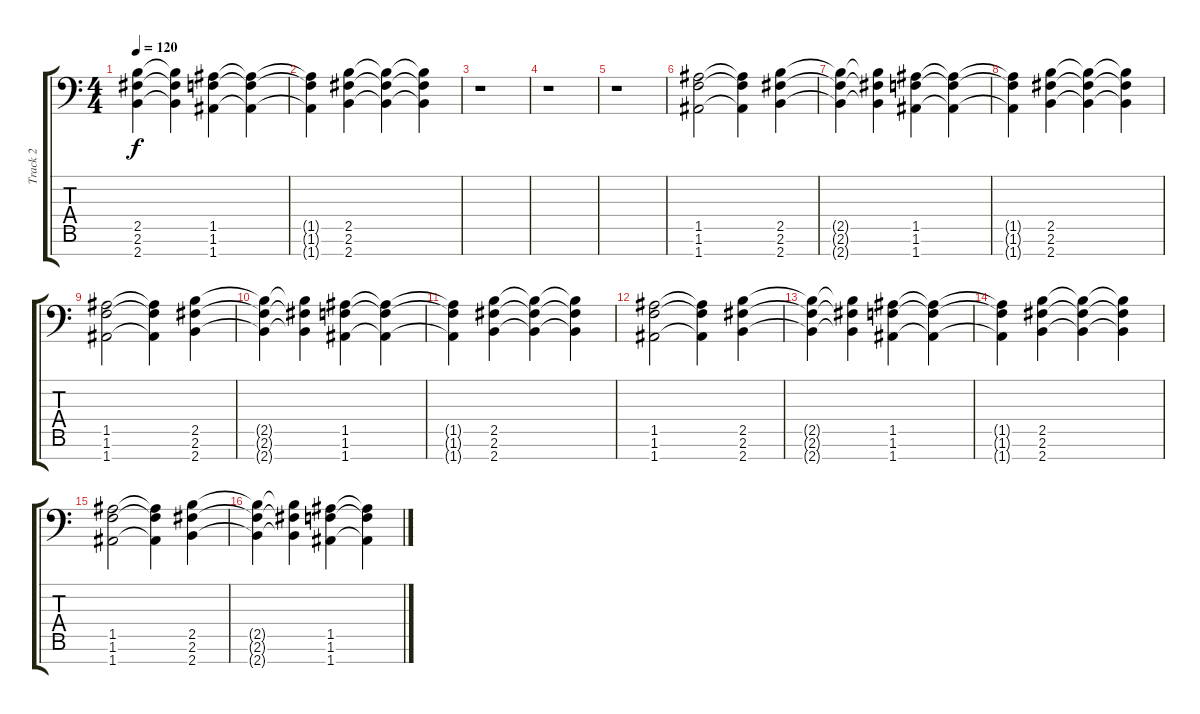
\track ("Track 2" "Track 2") {instrument distortionguitar}
\staff {score tabs}
\tuning (E4 B3 G3 D3 A2 E2 A1) {hide}
\ts (4 4)
\tempo 120
\clef f4
\ks c
(2.5{t} 2.6{t} 2.7{t}).4{dy f} (2.5{t} 2.6{t} 2.7{t}).4 (1.5 1.6 1.7).4 (1.5{t} 1.6{t} 1.7{t}).4 |
(1.5{t} 1.6{t} 1.7{t}).4 (2.5 2.6 2.7).4 (2.5{t} 2.6{t} 2.7{t}).4 (2.5{t} 2.6{t} 2.7{t}).4 |
r.1 |
r.1 |
r.1 |
(1.5 1.6 1.7).2 (1.5{t} 1.6{t} 1.7{t}).4 (2.5 2.6 2.7).4 |
(2.5{t} 2.6{t} 2.7{t}).4 (2.5{t} 2.6{t} 2.7{t}).4 (1.5 1.6 1.7).4 (1.5{t} 1.6{t} 1.7{t}).4 |
(1.5{t} 1.6{t} 1.7{t}).4 (2.5 2.6 2.7).4 (2.5{t} 2.6{t} 2.7{t}).4 (2.5{t} 2.6{t} 2.7{t}).4 |
(1.5 1.6 1.7).2 (1.5{t} 1.6{t} 1.7{t}).4 (2.5 2.6 2.7).4 |
(2.5{t} 2.6{t} 2.7{t}).4 (2.5{t} 2.6{t} 2.7{t}).4 (1.5 1.6 1.7).4 (1.5{t} 1.6{t} 1.7{t}).4 |
(1.5{t} 1.6{t} 1.7{t}).4 (2.5 2.6 2.7).4 (2.5{t} 2.6{t} 2.7{t}).4 (2.5{t} 2.6{t} 2.7{t}).4 |
(1.5 1.6 1.7).2 (1.5{t} 1.6{t} 1.7{t}).4 (2.5 2.6 2.7).4 |
(2.5{t} 2.6{t} 2.7{t}).4 (2.5{t} 2.6{t} 2.7{t}).4 (1.5 1.6 1.7).4 (1.5{t} 1.6{t} 1.7{t}).4 |
(1.5{t} 1.6{t} 1.7{t}).4 (2.5 2.6 2.7).4 (2.5{t} 2.6{t} 2.7{t}).4 (2.5{t} 2.6{t} 2.7{t}).4 |
(1.5 1.6 1.7).2 (1.5{t} 1.6{t} 1.7{t}).4 (2.5 2.6 2.7).4 |
(2.5{t} 2.6{t} 2.7{t}).4 (2.5{t} 2.6{t} 2.7{t}).4 (1.5 1.6 1.7).4 (1.5{t} 1.6{t} 1.7{t}).4
